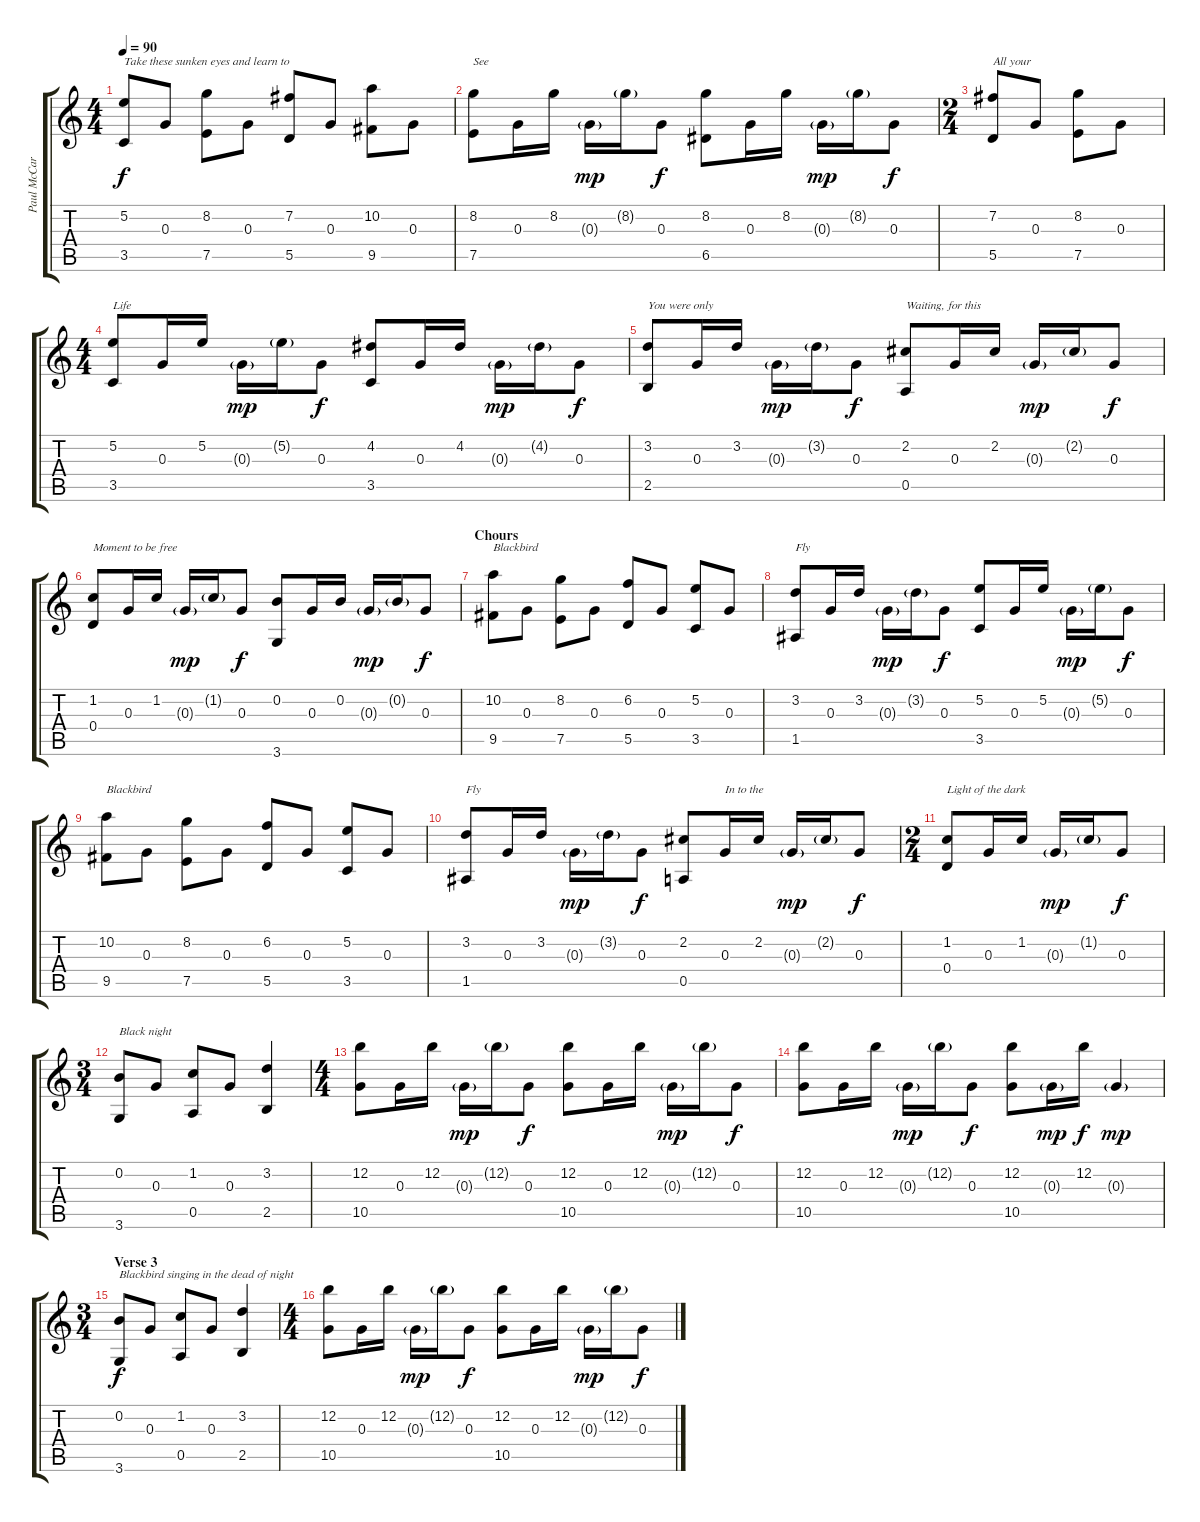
\track ("Paul McCartney" "Paul McCar") {instrument acousticguitarnylon}
\staff {score tabs}
\tuning (E4 B3 G3 D3 A2 E2) {hide}
\ts (4 4)
\tempo 90
\clef g2
\ks c
(5.2 3.5).8{txt "Take these sunken eyes and learn to" dy f} 0.3.8 (8.2 7.5).8 0.3.8 (7.2 5.5).8 0.3.8 (10.2 9.5).8 0.3.8 |
(8.2 7.5).8{txt "See"} 0.3.16 8.2.16 0.3{g}.16{dy mp} 8.2{g}.16 0.3.8{dy f} (8.2 6.5).8 0.3.16 8.2.16 0.3{g}.16{dy mp} 8.2{g}.16 0.3.8{dy f} |
\ts (2 4)
(7.2 5.5).8{txt "All your"} 0.3.8 (8.2 7.5).8 0.3.8 |
\ts (4 4)
(5.2 3.5).8{txt "Life"} 0.3.16 5.2.16 0.3{g}.16{dy mp} 5.2{g}.16 0.3.8{dy f} (4.2 3.5).8 0.3.16 4.2.16 0.3{g}.16{dy mp} 4.2{g}.16 0.3.8{dy f} |
(3.2 2.5).8{txt "You were only"} 0.3.16 3.2.16 0.3{g}.16{dy mp} 3.2{g}.16 0.3.8{dy f} (2.2 0.5).8{txt "Waiting, for this"} 0.3.16 2.2.16 0.3{g}.16{dy mp} 2.2{g}.16 0.3.8{dy f} |
(1.2 0.4).8{txt "Moment to be free"} 0.3.16 1.2.16 0.3{g}.16{dy mp} 1.2{g}.16 0.3.8{dy f} (0.2 3.6).8 0.3.16 0.2.16 0.3{g}.16{dy mp} 0.2{g}.16 0.3.8{dy f} |
\section ("" "Chours")
(10.2 9.5).8{txt "Blackbird"} 0.3.8 (8.2 7.5).8 0.3.8 (6.2 5.5).8 0.3.8 (5.2 3.5).8 0.3.8 |
(3.2 1.5).8{txt "Fly"} 0.3.16 3.2.16 0.3{g}.16{dy mp} 3.2{g}.16 0.3.8{dy f} (5.2 3.5).8 0.3.16 5.2.16 0.3{g}.16{dy mp} 5.2{g}.16 0.3.8{dy f} |
(10.2 9.5).8{txt "Blackbird"} 0.3.8 (8.2 7.5).8 0.3.8 (6.2 5.5).8 0.3.8 (5.2 3.5).8 0.3.8 |
(3.2 1.5).8{txt "Fly"} 0.3.16 3.2.16 0.3{g}.16{dy mp} 3.2{g}.16 0.3.8{dy f} (2.2 0.5).8 0.3.16{txt "In to the"} 2.2.16 0.3{g}.16{dy mp} 2.2{g}.16 0.3.8{dy f} |
\ts (2 4)
(1.2 0.4).8{txt "Light of the dark"} 0.3.16 1.2.16 0.3{g}.16{dy mp} 1.2{g}.16 0.3.8{dy f} |
\ts (3 4)
(0.2 3.6).8{txt "Black night"} 0.3.8 (1.2 0.5).8 0.3.8 (3.2 2.5).4 |
\ts (4 4)
(12.2 10.5).8 0.3.16 12.2.16 0.3{g}.16{dy mp} 12.2{g}.16 0.3.8{dy f} (12.2 10.5).8 0.3.16 12.2.16 0.3{g}.16{dy mp} 12.2{g}.16 0.3.8{dy f} |
(12.2 10.5).8 0.3.16 12.2.16 0.3{g}.16{dy mp} 12.2{g}.16 0.3.8{dy f} (12.2 10.5).8 0.3{g}.16{dy mp} 12.2.16{dy f} 0.3{g}.4{dy mp} |
\ts (3 4)
\section ("" "Verse 3")
(0.2 3.6).8{txt "Blackbird singing in the dead of night" dy f} 0.3.8 (1.2 0.5).8 0.3.8 (3.2 2.5).4 |
\ts (4 4)
(12.2 10.5).8 0.3.16 12.2.16 0.3{g}.16{dy mp} 12.2{g}.16 0.3.8{dy f} (12.2 10.5).8 0.3.16 12.2.16 0.3{g}.16{dy mp} 12.2{g}.16 0.3.8{dy f}
